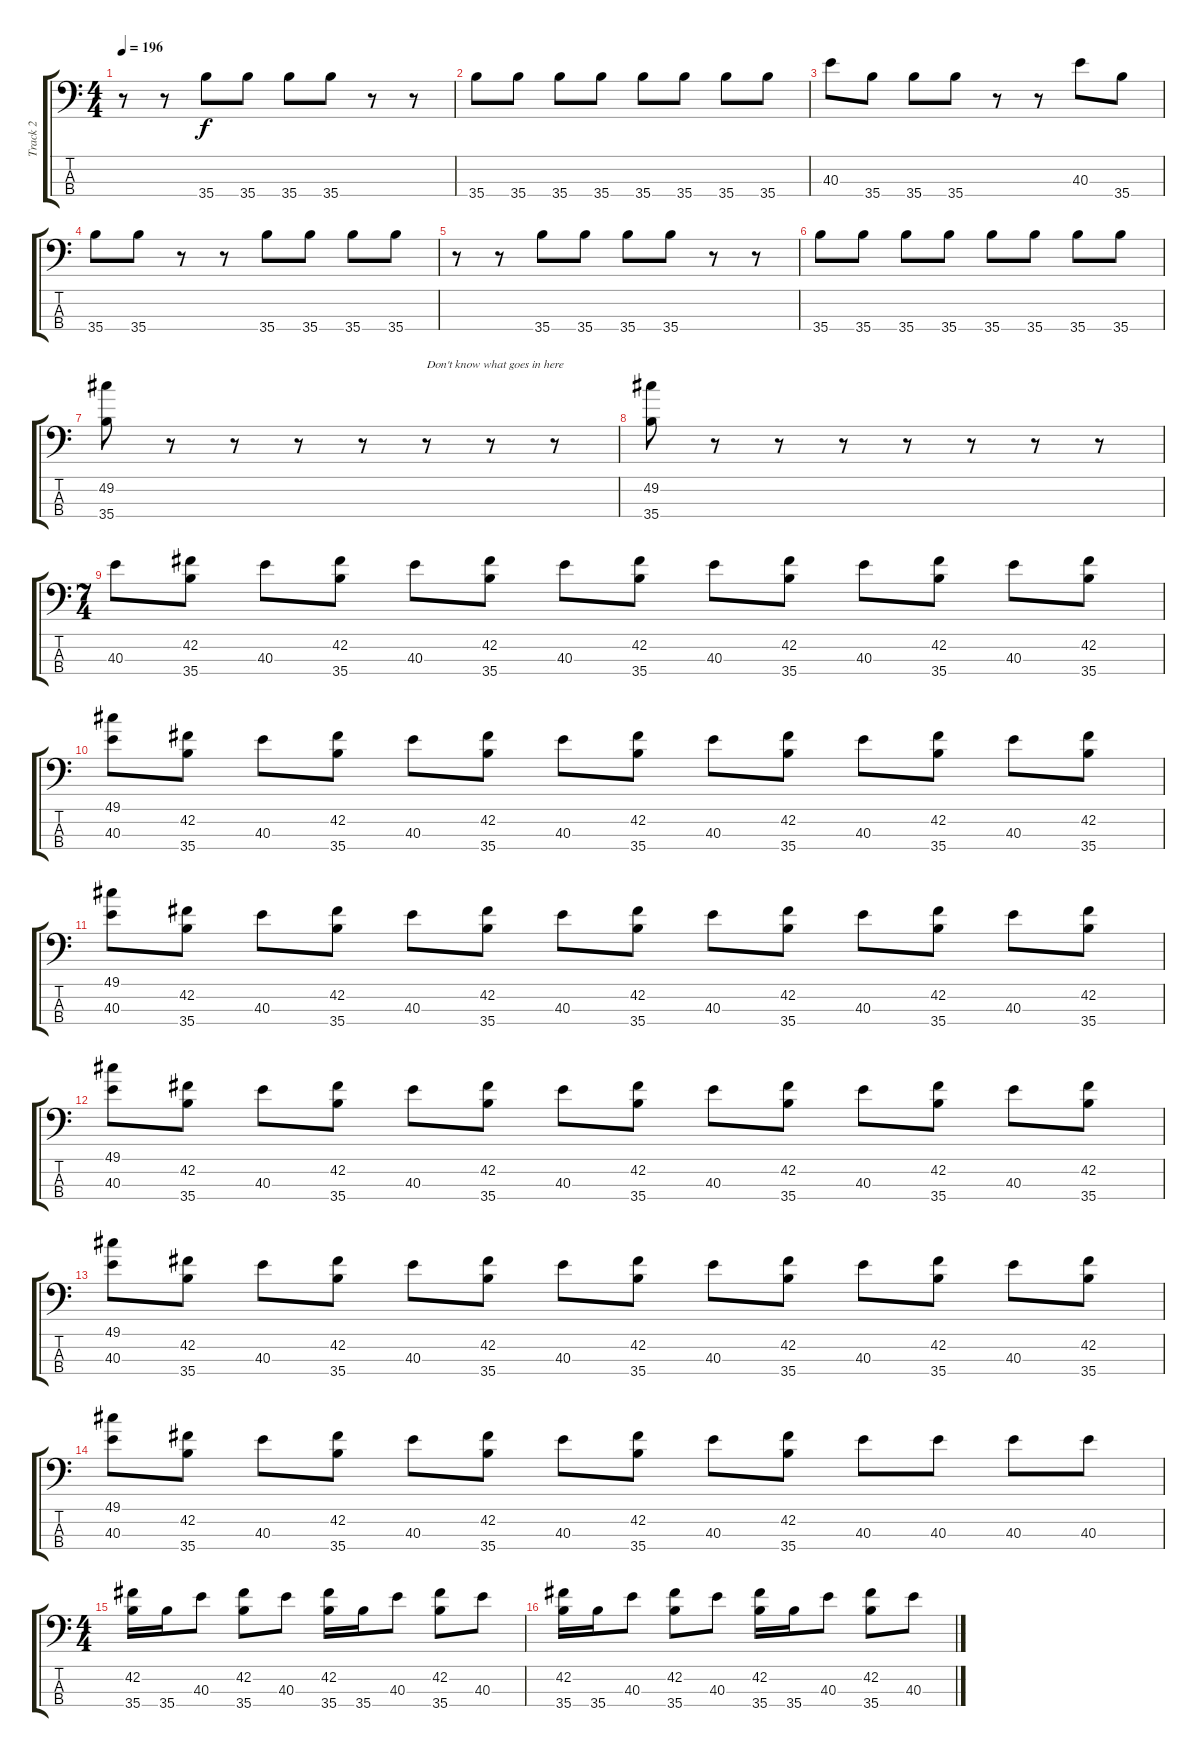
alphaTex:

\track ("Track 2" "Track 2") {instrument acousticgrandpiano}
\staff {score tabs}
\tuning (C-1 C-1 C-1 C-1) {hide}
\ts (4 4)
\tempo 196
\clef f4
\ks c
r.8{dy f} r.8 35.4.8 35.4.8 35.4.8 35.4.8 r.8 r.8 |
35.4.8 35.4.8 35.4.8 35.4.8 35.4.8 35.4.8 35.4.8 35.4.8 |
40.3.8 35.4.8 35.4.8 35.4.8 r.8 r.8 40.3.8 35.4.8 |
35.4.8 35.4.8 r.8 r.8 35.4.8 35.4.8 35.4.8 35.4.8 |
r.8 r.8 35.4.8 35.4.8 35.4.8 35.4.8 r.8 r.8 |
35.4.8 35.4.8 35.4.8 35.4.8 35.4.8 35.4.8 35.4.8 35.4.8 |
(49.2 35.4).8 r.8 r.8 r.8 r.8 r.8{txt "Don't know what goes in here"} r.8 r.8 |
(49.2 35.4).8 r.8 r.8 r.8 r.8 r.8 r.8 r.8 |
\ts (7 4)
40.3.8 (42.2 35.4).8 40.3.8 (42.2 35.4).8 40.3.8 (42.2 35.4).8 40.3.8 (42.2 35.4).8 40.3.8 (42.2 35.4).8 40.3.8 (42.2 35.4).8 40.3.8 (42.2 35.4).8 |
(49.1 40.3).8 (42.2 35.4).8 40.3.8 (42.2 35.4).8 40.3.8 (42.2 35.4).8 40.3.8 (42.2 35.4).8 40.3.8 (42.2 35.4).8 40.3.8 (42.2 35.4).8 40.3.8 (42.2 35.4).8 |
(49.1 40.3).8 (42.2 35.4).8 40.3.8 (42.2 35.4).8 40.3.8 (42.2 35.4).8 40.3.8 (42.2 35.4).8 40.3.8 (42.2 35.4).8 40.3.8 (42.2 35.4).8 40.3.8 (42.2 35.4).8 |
(49.1 40.3).8 (42.2 35.4).8 40.3.8 (42.2 35.4).8 40.3.8 (42.2 35.4).8 40.3.8 (42.2 35.4).8 40.3.8 (42.2 35.4).8 40.3.8 (42.2 35.4).8 40.3.8 (42.2 35.4).8 |
(49.1 40.3).8 (42.2 35.4).8 40.3.8 (42.2 35.4).8 40.3.8 (42.2 35.4).8 40.3.8 (42.2 35.4).8 40.3.8 (42.2 35.4).8 40.3.8 (42.2 35.4).8 40.3.8 (42.2 35.4).8 |
(49.1 40.3).8 (42.2 35.4).8 40.3.8 (42.2 35.4).8 40.3.8 (42.2 35.4).8 40.3.8 (42.2 35.4).8 40.3.8 (42.2 35.4).8 40.3.8 40.3.8 40.3.8 40.3.8 |
\ts (4 4)
(42.2 35.4).16 35.4.16 40.3.8 (42.2 35.4).8 40.3.8 (42.2 35.4).16 35.4.16 40.3.8 (42.2 35.4).8 40.3.8 |
(42.2 35.4).16 35.4.16 40.3.8 (42.2 35.4).8 40.3.8 (42.2 35.4).16 35.4.16 40.3.8 (42.2 35.4).8 40.3.8
